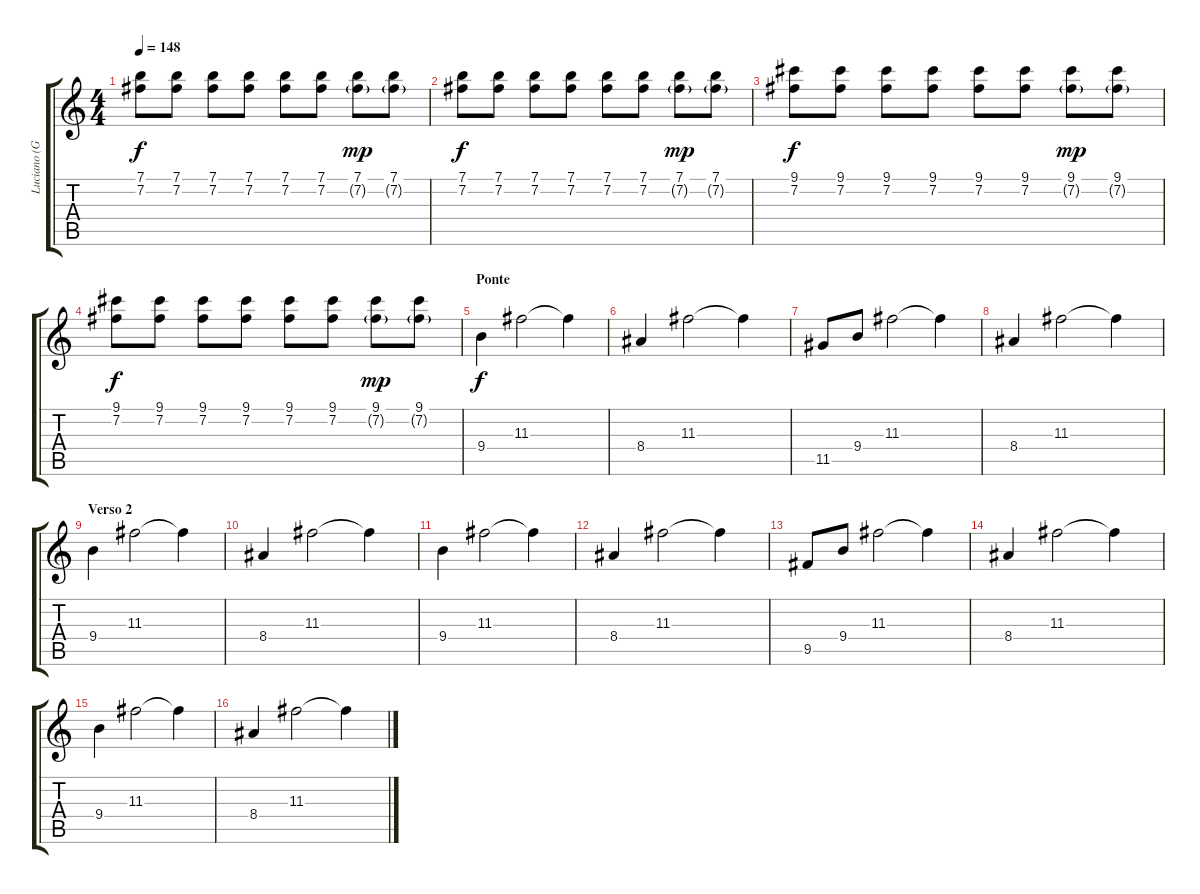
\track ("Luciano (Guitarra Solo)" "Luciano (G") {instrument distortionguitar}
\staff {score tabs}
\tuning (E4 B3 G3 D3 A2 E2) {hide}
\ts (4 4)
\tempo 148
\clef g2
\ks c
(7.1 7.2).8{dy f} (7.1 7.2).8 (7.1 7.2).8 (7.1 7.2).8 (7.1 7.2).8 (7.1 7.2).8 (7.1 7.2{g}).8{dy mp} (7.1 7.2{g}).8 |
(7.1 7.2).8{dy f} (7.1 7.2).8 (7.1 7.2).8 (7.1 7.2).8 (7.1 7.2).8 (7.1 7.2).8 (7.1 7.2{g}).8{dy mp} (7.1 7.2{g}).8 |
(9.1 7.2).8{dy f} (9.1 7.2).8 (9.1 7.2).8 (9.1 7.2).8 (9.1 7.2).8 (9.1 7.2).8 (9.1 7.2{g}).8{dy mp} (9.1 7.2{g}).8 |
(9.1 7.2).8{dy f} (9.1 7.2).8 (9.1 7.2).8 (9.1 7.2).8 (9.1 7.2).8 (9.1 7.2).8 (9.1 7.2{g}).8{dy mp} (9.1 7.2{g}).8 |
\section ("" "Ponte")
9.4.4{dy f volume 12 instrument electricguitarclean} 11.3.2 11.3{t}.4 |
8.4.4 11.3.2 11.3{t}.4 |
11.5.8 9.4.8 11.3.2 11.3{t}.4 |
8.4.4 11.3.2 11.3{t}.4 |
\section ("" "Verso 2")
9.4.4 11.3.2 11.3{t}.4 |
8.4.4 11.3.2 11.3{t}.4 |
9.4.4 11.3.2 11.3{t}.4 |
8.4.4 11.3.2 11.3{t}.4 |
9.5.8 9.4.8 11.3.2 11.3{t}.4 |
8.4.4 11.3.2 11.3{t}.4 |
9.4.4 11.3.2 11.3{t}.4 |
8.4.4 11.3.2 11.3{t}.4
